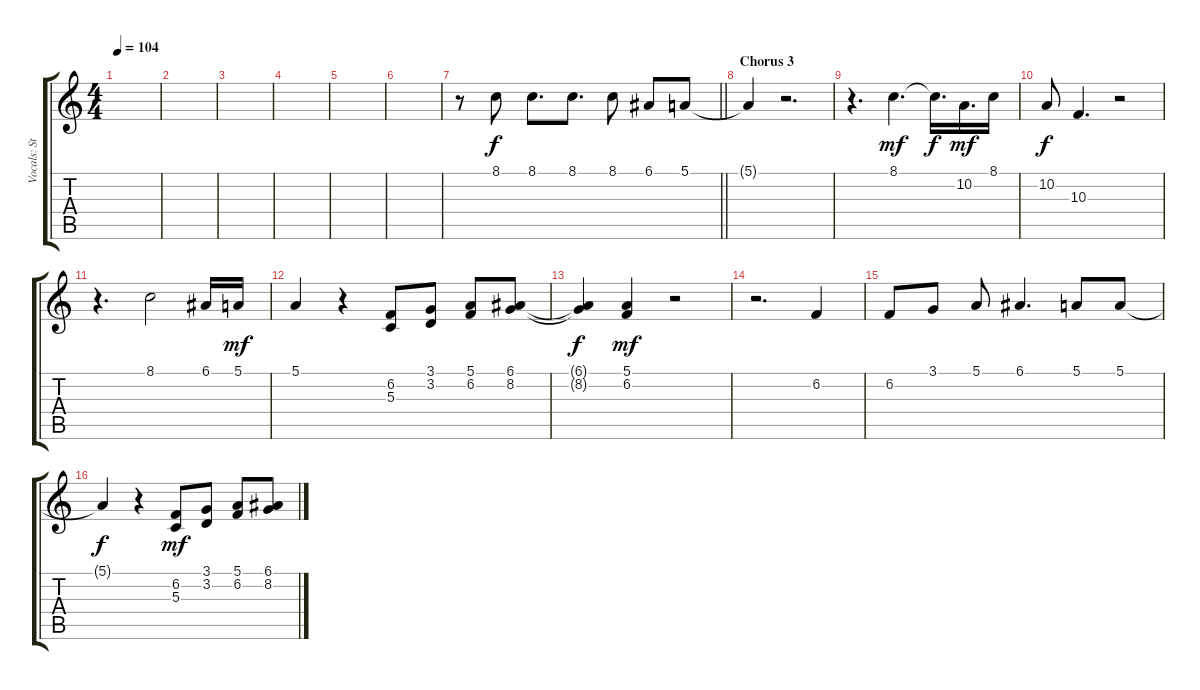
\track ("Vocals: Stevie Nicks" "Vocals: St") {instrument choiraahs}
\staff {score tabs}
\tuning (E4 B3 G3 D3 A2 E2) {hide}
\ts (4 4)
\tempo 104
\clef g2
\ks c
|
|
|
|
|
|
\barLineRight lightlight
r.8 8.1.8 8.1.8{d} 8.1.8{d} 8.1.8 6.1.8 5.1.8 |
\section ("" "Chorus 3")
5.1{t}.4 r.2{d} |
r.4{d} 8.1.4{d dy mf} 8.1{t}.16{d dy f} 10.2.16{d dy mf} 8.1.16 |
10.2.8{dy f} 10.3.4{d} r.2 |
r.4{d} 8.1.2 6.1.16 5.1.16{dy mf} |
5.1.4 r.4 (6.2 5.3).8 (3.1 3.2).8 (5.1 6.2).8 (6.1 8.2).8 |
(6.1{t} 8.2{t}).4{dy f} (5.1 6.2).4{dy mf} r.2 |
r.2{d} 6.2.4 |
6.2.8 3.1.8 5.1.8 6.1.4{d} 5.1.8 5.1.8 |
5.1{t}.4{dy f} r.4 (6.2 5.3).8{dy mf} (3.1 3.2).8 (5.1 6.2).8 (6.1 8.2).8
